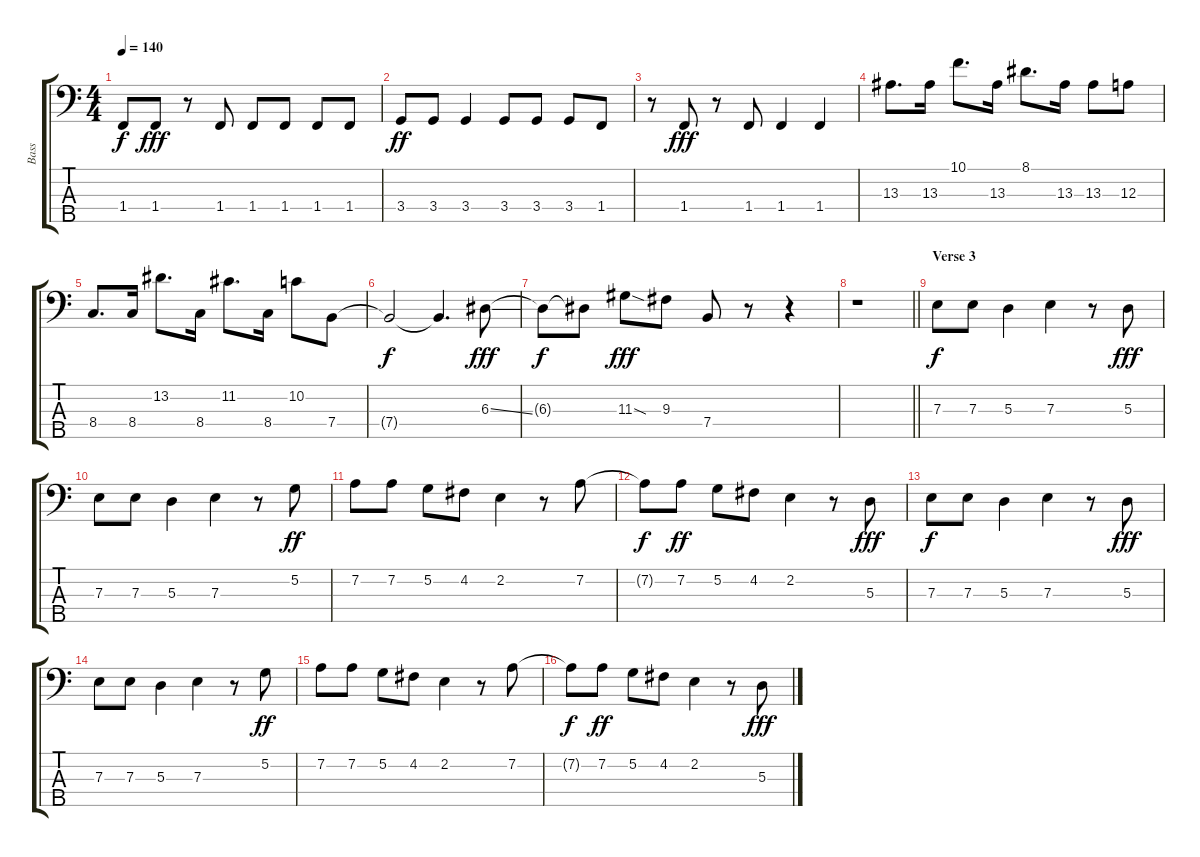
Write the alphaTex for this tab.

\track ("Bass" "Bass") {instrument electricbasspick}
\staff {score tabs}
\tuning (G2 D2 A1 E1 B0) {hide}
\ts (4 4)
\tempo 140
\clef f4
\ks c
1.4{t}.8{dy f} 1.4.8{dy fff} r.8 1.4.8 1.4.8 1.4.8 1.4.8 1.4.8 |
3.4.8{dy ff} 3.4.8 3.4.4 3.4.8 3.4.8 3.4.8 1.4.8 |
r.8 1.4.8{dy fff} r.8 1.4.8 1.4.4 1.4.4 |
13.3.8{d} 13.3.16 10.1.8{d} 13.3.16 8.1.8{d} 13.3.16 13.3.8 12.3.8 |
8.4.8{d} 8.4.16 13.2.8{d} 8.4.16 11.2.8{d} 8.4.16 10.2.8 7.4.8 |
7.4{t}.2{dy f} 7.4{t}.4{d} 6.3{ss}.8{dy fff} |
6.3{t}.8{dy f} 6.3{t}.8 11.3{sod}.8{dy fff} 9.3.8 7.4.8 r.8 r.4 |
\barLineRight lightlight
r.1 |
\section ("" "Verse 3")
7.3.8{dy f volume 14} 7.3.8 5.3.4 7.3.4 r.8 5.3.8{dy fff} |
7.3.8 7.3.8 5.3.4 7.3.4 r.8 5.2.8{dy ff} |
7.2.8 7.2.8 5.2.8 4.2.8 2.2.4 r.8 7.2.8 |
7.2{t}.8{dy f} 7.2.8{dy ff} 5.2.8 4.2.8 2.2.4 r.8 5.3.8{dy fff} |
7.3.8{dy f} 7.3.8 5.3.4 7.3.4 r.8 5.3.8{dy fff} |
7.3.8 7.3.8 5.3.4 7.3.4 r.8 5.2.8{dy ff} |
7.2.8 7.2.8 5.2.8 4.2.8 2.2.4 r.8 7.2.8 |
7.2{t}.8{dy f} 7.2.8{dy ff} 5.2.8 4.2.8 2.2.4 r.8 5.3.8{dy fff}
